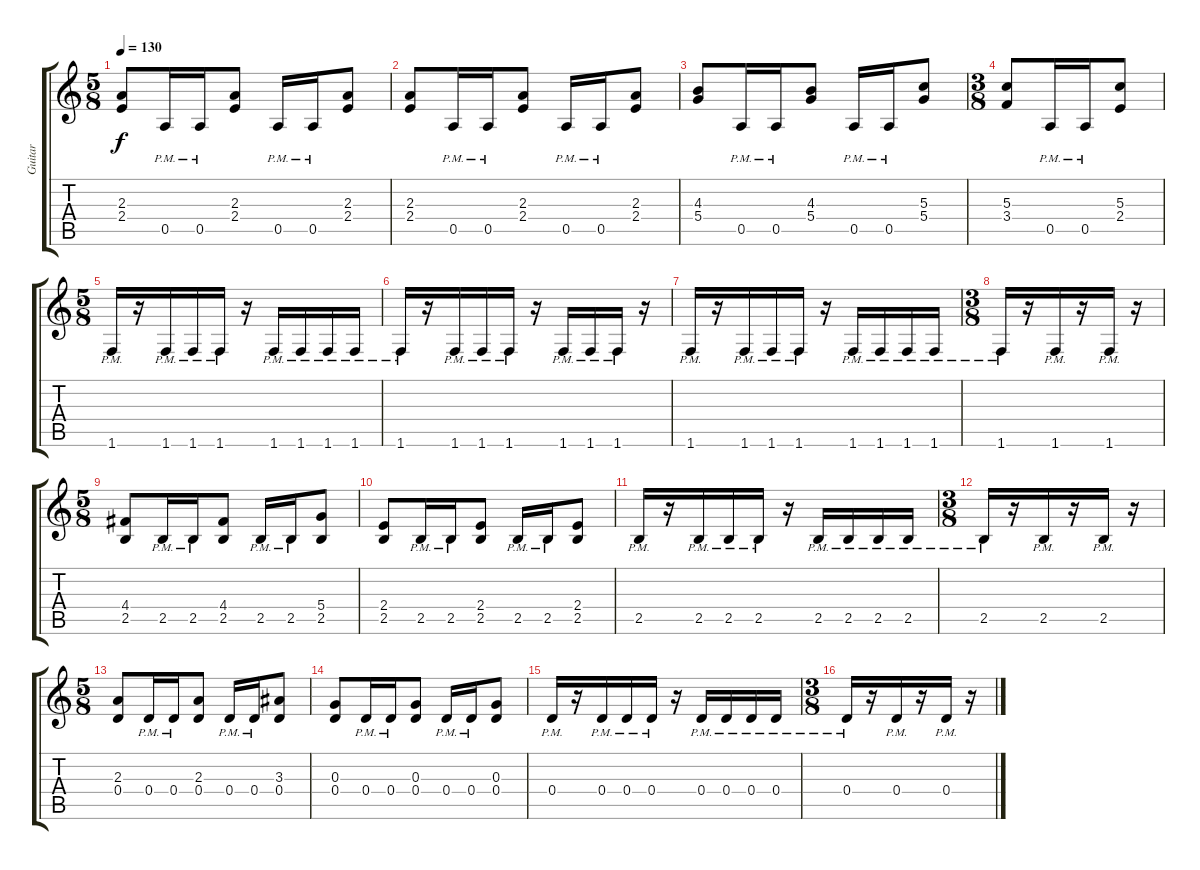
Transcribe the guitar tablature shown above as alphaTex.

\track ("Guitar" "Guitar") {instrument distortionguitar}
\staff {score tabs}
\tuning (E4 B3 G3 D3 A2 E2) {hide}
\ts (5 8)
\tempo 130
\clef g2
\ks c
(2.3 2.4).8{dy f} 0.5{pm}.16 0.5{pm}.16 (2.3 2.4).8 0.5{pm}.16 0.5{pm}.16 (2.3 2.4).8 |
(2.3 2.4).8 0.5{pm}.16 0.5{pm}.16 (2.3 2.4).8 0.5{pm}.16 0.5{pm}.16 (2.3 2.4).8 |
(4.3 5.4).8 0.5{pm}.16 0.5{pm}.16 (4.3 5.4).8 0.5{pm}.16 0.5{pm}.16 (5.3 5.4).8 |
\ts (3 8)
(5.3 3.4).8 0.5{pm}.16 0.5{pm}.16 (5.3 2.4).8 |
\ts (5 8)
1.6{pm}.16 r.16 1.6{pm}.16 1.6{pm}.16 1.6{pm}.16 r.16 1.6{pm}.16 1.6{pm}.16 1.6{pm}.16 1.6{pm}.16 |
1.6{pm}.16 r.16 1.6{pm}.16 1.6{pm}.16 1.6{pm}.16 r.16 1.6{pm}.16 1.6{pm}.16 1.6{pm}.16 r.16 |
1.6{pm}.16 r.16 1.6{pm}.16 1.6{pm}.16 1.6{pm}.16 r.16 1.6{pm}.16 1.6{pm}.16 1.6{pm}.16 1.6{pm}.16 |
\ts (3 8)
1.6{pm}.16 r.16 1.6{pm}.16 r.16 1.6{pm}.16 r.16 |
\ts (5 8)
(4.4 2.5).8 2.5{pm}.16 2.5{pm}.16 (4.4 2.5).8 2.5{pm}.16 2.5{pm}.16 (5.4 2.5).8 |
(2.4 2.5).8 2.5{pm}.16 2.5{pm}.16 (2.4 2.5).8 2.5{pm}.16 2.5{pm}.16 (2.4 2.5).8 |
2.5{pm}.16 r.16 2.5{pm}.16 2.5{pm}.16 2.5{pm}.16 r.16 2.5{pm}.16 2.5{pm}.16 2.5{pm}.16 2.5{pm}.16 |
\ts (3 8)
2.5{pm}.16 r.16 2.5{pm}.16 r.16 2.5{pm}.16 r.16 |
\ts (5 8)
(2.3 0.4).8 0.4{pm}.16 0.4{pm}.16 (2.3 0.4).8 0.4{pm}.16 0.4{pm}.16 (3.3 0.4).8 |
(0.3 0.4).8 0.4{pm}.16 0.4{pm}.16 (0.3 0.4).8 0.4{pm}.16 0.4{pm}.16 (0.3 0.4).8 |
0.4{pm}.16 r.16 0.4{pm}.16 0.4{pm}.16 0.4{pm}.16 r.16 0.4{pm}.16 0.4{pm}.16 0.4{pm}.16 0.4{pm}.16 |
\ts (3 8)
0.4{pm}.16 r.16 0.4{pm}.16 r.16 0.4{pm}.16 r.16
